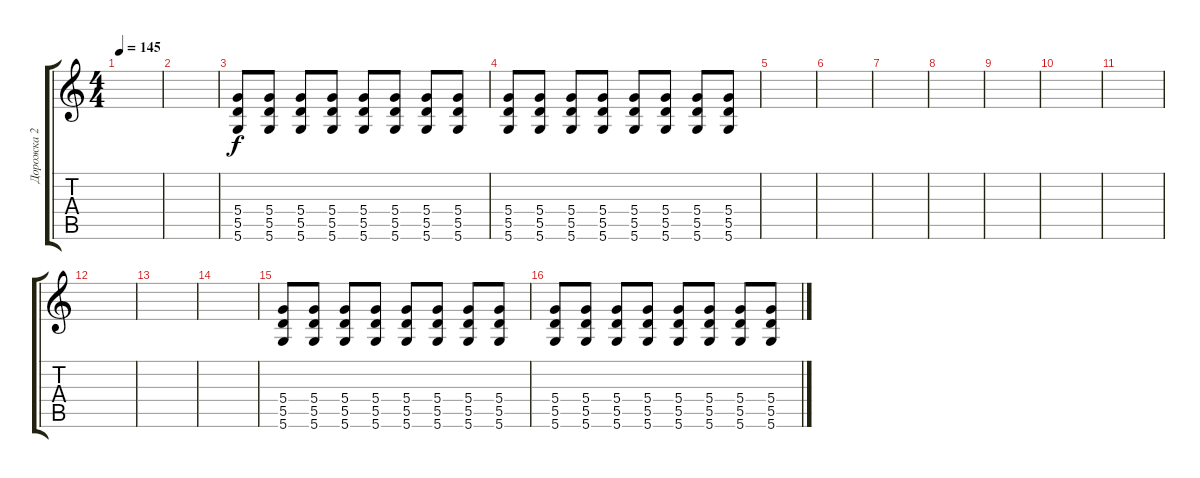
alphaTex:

\track ("Дорожка 2" "Дорожка 2") {instrument overdrivenguitar}
\staff {score tabs}
\tuning (E4 B3 G3 D3 A2 D2) {hide}
\ts (4 4)
\tempo 145
\clef g2
\ks c
|
|
(5.4 5.5 5.6).8 (5.4 5.5 5.6).8 (5.4 5.5 5.6).8 (5.4 5.5 5.6).8 (5.4 5.5 5.6).8 (5.4 5.5 5.6).8 (5.4 5.5 5.6).8 (5.4 5.5 5.6).8 |
(5.4 5.5 5.6).8 (5.4 5.5 5.6).8 (5.4 5.5 5.6).8 (5.4 5.5 5.6).8 (5.4 5.5 5.6).8 (5.4 5.5 5.6).8 (5.4 5.5 5.6).8 (5.4 5.5 5.6).8 |
|
|
|
|
|
|
|
|
|
|
(5.4 5.5 5.6).8 (5.4 5.5 5.6).8 (5.4 5.5 5.6).8 (5.4 5.5 5.6).8 (5.4 5.5 5.6).8 (5.4 5.5 5.6).8 (5.4 5.5 5.6).8 (5.4 5.5 5.6).8 |
(5.4 5.5 5.6).8 (5.4 5.5 5.6).8 (5.4 5.5 5.6).8 (5.4 5.5 5.6).8 (5.4 5.5 5.6).8 (5.4 5.5 5.6).8 (5.4 5.5 5.6).8 (5.4 5.5 5.6).8
